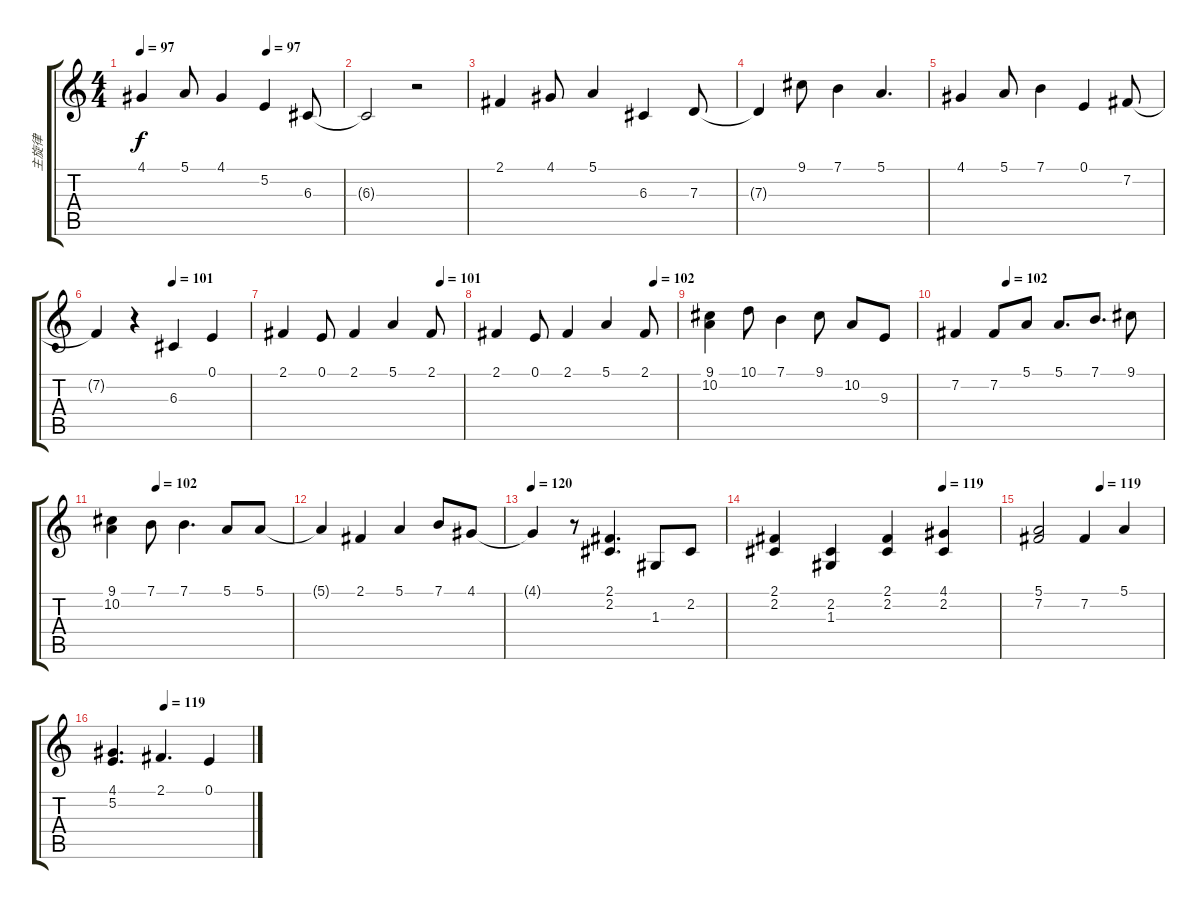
\track ("主旋律" "主旋律") {instrument acousticgrandpiano}
\staff {score tabs}
\tuning (E4 B3 G3 D3 A2 E2) {hide}
\ts (4 4)
\tempo 97
\tempo (97 0.625)
\clef g2
\ks c
4.1.4{dy f} 5.1.8 4.1.4 5.2.4 6.3.8 |
6.3{t}.2 r.2 |
2.1.4 4.1.8 5.1.4 6.3.4 7.3.8 |
7.3{t}.4 9.1.8 7.1.4 5.1.4{d} |
4.1.4 5.1.8 7.1.4 0.1.4 7.2.8 |
\tempo (101 0.5)
7.2{t}.4 r.4 6.3.4 0.1.4 |
\tempo (101 0.875)
2.1.4 0.1.8 2.1.4 5.1.4 2.1.8 |
\tempo (102 0.875)
2.1.4 0.1.8 2.1.4 5.1.4 2.1.8 |
(9.1 10.2).4 10.1.8 7.1.4 9.1.8 10.2.8 9.3.8 |
\tempo (102 0.25)
7.2.4 7.2.8 5.1.8 5.1.8{d} 7.1.8{d} 9.1.8 |
\tempo (102 0.25)
(9.1 10.2).4 7.1.8 7.1.4{d} 5.1.8 5.1.8 |
5.1{t}.4 2.1.4 5.1.4 7.1.8 4.1.8 |
\tempo 120
4.1{t}.4 r.8 (2.1 2.2).4{d} 1.3.8 2.2.8 |
\tempo (119 0.75)
(2.1 2.2).4 (2.2 1.3).4 (2.1 2.2).4 (4.1 2.2).4 |
\tempo (119 0.5)
(5.1 7.2).2 7.2.4 5.1.4 |
\tempo (119 0.375)
(4.1 5.2).4{d} 2.1.4{d} 0.1.4
